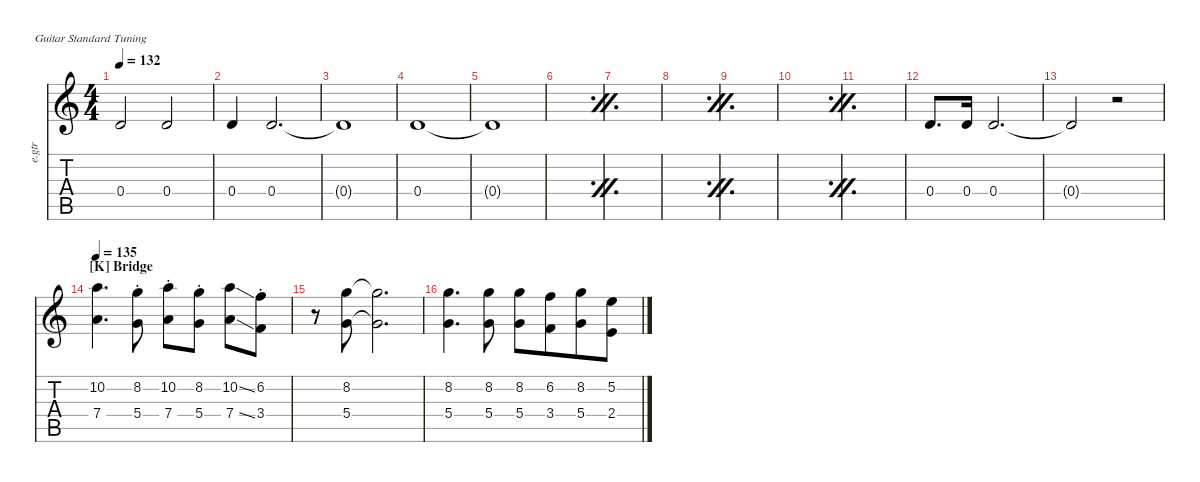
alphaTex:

\defaultSystemsLayout 4
\hideDynamics
\bracketExtendMode nobrackets
\track ("E.Guitar I" "e.gtr") {solo instrument acousticguitarsteel}
\staff {score tabs}
\tuning (E4 B3 G3 D3 A2 E2)
\ts (4 4)
\tempo 132
\clef g2
\ks c
0.4{t}.2{dy mf beam Up} 0.4.2{beam Up} |
0.4.4{beam Up} 0.4.2{d beam Up} |
0.4{t}.1{beam Up} |
0.4.1{beam Up} |
0.4{t}.1{beam Up} |
\simile firstofdouble
|
\simile secondofdouble
|
\simile firstofdouble
|
\simile secondofdouble
|
\simile firstofdouble
|
\simile secondofdouble
|
\simile none
0.4.8{d beam Up} 0.4.16{beam Up} 0.4.2{d beam Up} |
0.4{t}.2{beam Up} r.2{beam Down} |
\section ("K" "Bridge")
\tempo 135
(10.2 7.4).4{d beam Down} (5.4{st} 8.2).8{beam Down} (10.2{st} 7.4{st}).8{beam Down} (8.2{st} 5.4{st}).8{beam Down} (10.2{ss} 7.4{ss}).8{beam Down} (6.2{st} 3.4{st}).8{beam Down} |
r.8{beam Down} (5.4 8.2).8{beam Down} (5.4{t} 8.2{t}).2{d beam Down} |
(8.2 5.4).4{d beam Down} (8.2 5.4).8{beam Down} (8.2 5.4).8{beam Down} (6.2 3.4).8{beam Down beam merge} (8.2 5.4).8{beam Down} (5.2 2.4).8{beam Down}
